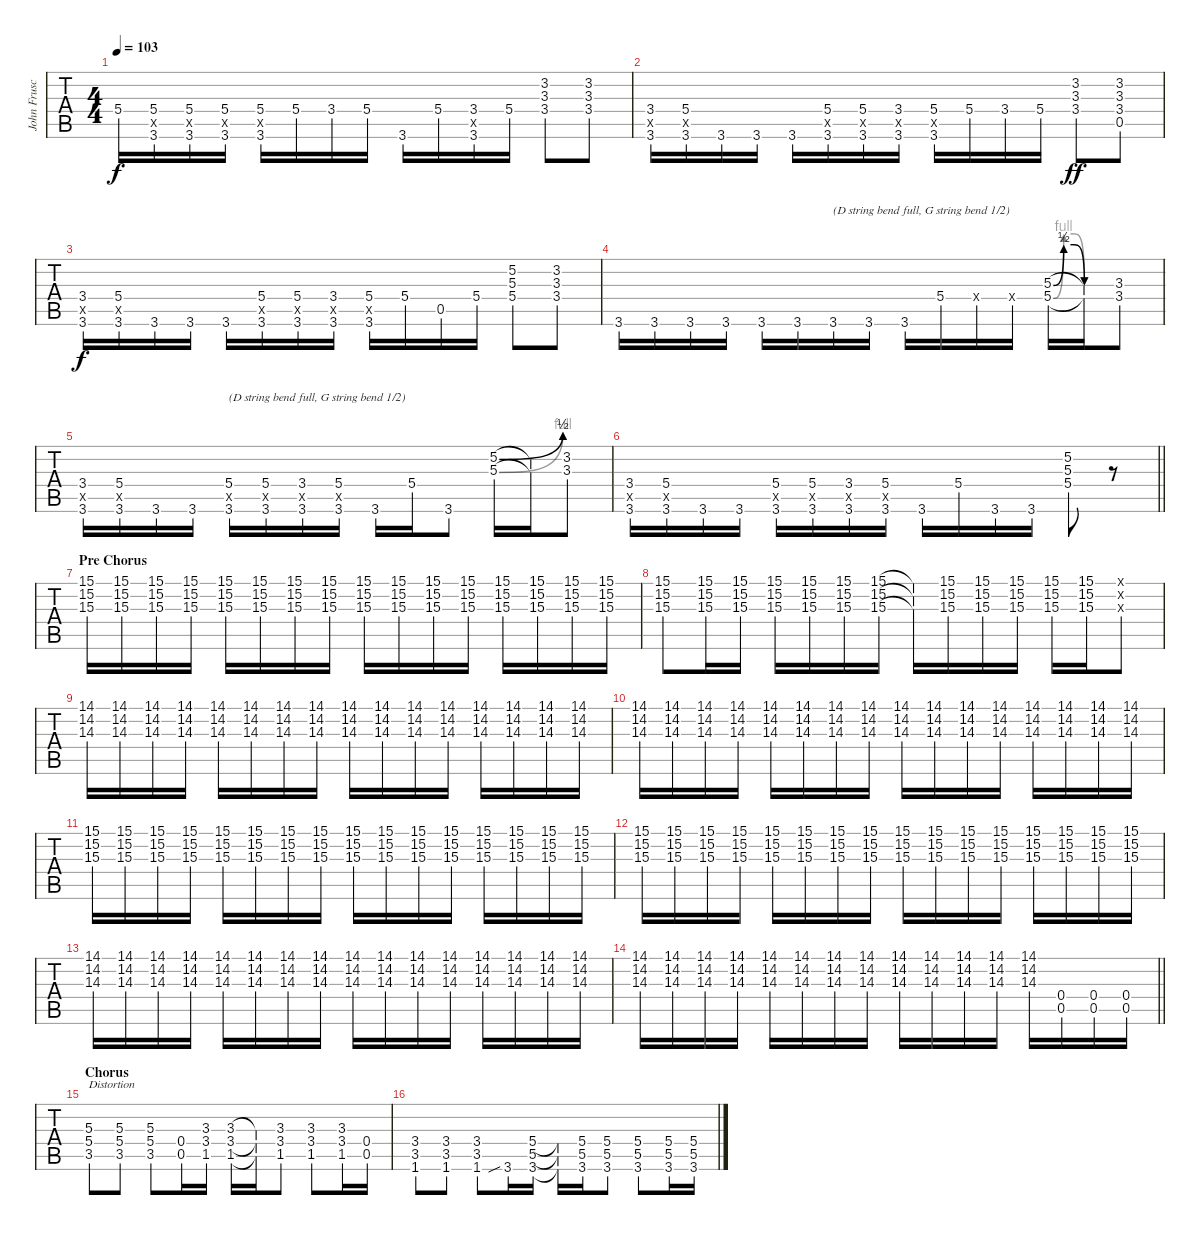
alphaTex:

\track ("John Frusciante (Lead Guitar)" "John Frusc") {instrument electricguitarclean}
\staff {tabs}
\tuning (E4 B3 G3 D3 A2 E2) {hide}
\ts (4 4)
\tempo 103
\clef g2
\ks bb
5.4.16{dy f} (5.4 0.5{x} 3.6{lf 1}).16 (5.4 0.5{x} 3.6{lf 1}).16 (5.4 0.5{x} 3.6{lf 1}).16 (5.4 0.5{x} 3.6{lf 1}).16 5.4.16 3.4.16 5.4.16 3.6{lf 1}.16 5.4.16 (3.4 0.5{x} 3.6{lf 1}).16 5.4.16 (3.2 3.3 3.4).8 (3.2 3.3 3.4).8 |
(3.4 0.5{x} 3.6{lf 1}).16 (5.4 0.5{x} 3.6{lf 1}).16 3.6.16 3.6.16 3.6.16 (5.4 0.5{x} 3.6{lf 1}).16 (5.4 0.5{x} 3.6{lf 1}).16 (3.4 0.5{x} 3.6{lf 1}).16 (5.4 0.5{x} 3.6{lf 1}).16 5.4.16 3.4.16 5.4.16 (3.2{ac} 3.3{ac} 3.4{ac st}).8{dy ff} (3.2{ac} 3.3{ac} 3.4{ac} 0.5{ac}).8 |
(3.4 0.5{x} 3.6{lf 1}).16{dy f} (5.4 0.5{x} 3.6{lf 1}).16 3.6{lf 1}.16 3.6{lf 1}.16 3.6{lf 1}.16 (5.4 0.5{x} 3.6{lf 1}).16 (5.4 0.5{x} 3.6{lf 1}).16 (3.4 0.5{x} 3.6{lf 1}).16 (5.4 0.5{x} 3.6{lf 1}).16 5.4.16 0.5.16 5.4.16 (5.2 5.3 5.4).8 (3.2 3.3 3.4).8 |
3.6.16 3.6.16 3.6.16 3.6.16 3.6.16 3.6.16 3.6.16{txt "(D string bend full, G string bend 1/2)"} 3.6.16 3.6.16 5.4.16 0.4{x}.16 0.4{x}.16 (5.3{be (custom 0 0 10 2 20 2 30 0 60 0)} 5.4{be (custom 0 0 10 4 20 4 30 0 60 0)}).16 (5.3{t} 5.4{t}).16 (3.3 3.4).8 |
(3.4 0.5{x} 3.6{lf 1}).16 (5.4 0.5{x} 3.6{lf 1}).16 3.6{lf 1}.16 3.6{lf 1}.16 (5.4 0.5{x} 3.6{lf 1}).16{txt "(D string bend full, G string bend 1/2)"} (5.4 0.5{x} 3.6{lf 1}).16 (3.4 0.5{x} 3.6{lf 1}).16 (5.4 0.5{x} 3.6{lf 1}).16 3.6{lf 1}.16 5.4.16 3.6{lf 1}.8 (5.2{be (bend 0 0 60 2)} 5.3{be (bend 0 0 60 4)}).16 (5.2{t} 5.3{t}).16 (3.2 3.3).8 |
\barLineRight lightlight
(3.4 0.5{x} 3.6{lf 1}).16 (5.4 0.5{x} 3.6{lf 1}).16 3.6{lf 1}.16 3.6{lf 1}.16 (5.4 0.5{x} 3.6{lf 1}).16 (5.4 0.5{x} 3.6{lf 1}).16 (3.4 0.5{x} 3.6{lf 1}).16 (5.4 0.5{x} 3.6{lf 1}).16 3.6{lf 1}.16 5.4.16 3.6{lf 1}.16 3.6{lf 1}.16 (5.2 5.3 5.4).8 r.8 |
\section ("" "Pre Chorus")
\ks c
(15.1 15.2 15.3).16{ot 8va} (15.1 15.2 15.3).16{ot 8va} (15.1 15.2 15.3).16{ot 8va} (15.1 15.2 15.3).16{ot 8va} (15.1 15.2 15.3).16{ot 8va} (15.1 15.2 15.3).16{ot 8va} (15.1 15.2 15.3).16{ot 8va} (15.1 15.2 15.3).16{ot 8va} (15.1 15.2 15.3).16{ot 8va} (15.1 15.2 15.3).16{ot 8va} (15.1 15.2 15.3).16{ot 8va} (15.1 15.2 15.3).16{ot 8va} (15.1 15.2 15.3).16{ot 8va} (15.1 15.2 15.3).16{ot 8va} (15.1 15.2 15.3).16{ot 8va} (15.1 15.2 15.3).16{ot 8va} |
(15.1 15.2 15.3).8{ot 8va} (15.1 15.2 15.3).16{ot 8va} (15.1 15.2 15.3).16{ot 8va} (15.1 15.2 15.3).16{ot 8va} (15.1 15.2 15.3).16{ot 8va} (15.1 15.2 15.3).16{ot 8va} (15.1 15.2 15.3).16{ot 8va} (15.1{t} 15.2{t} 15.3{t}).16{ot 8va} (15.1 15.2 15.3).16{ot 8va} (15.1 15.2 15.3).16{ot 8va} (15.1 15.2 15.3).16{ot 8va} (15.1 15.2 15.3).16{ot 8va} (15.1 15.2 15.3).16{ot 8va} (0.1{x} 0.2{x} 0.3{x}).8{ot 8va} |
\ks d
(14.1 14.2 14.3).16{ot 8va} (14.1 14.2 14.3).16{ot 8va} (14.1 14.2 14.3).16{ot 8va} (14.1 14.2 14.3).16{ot 8va} (14.1 14.2 14.3).16{ot 8va} (14.1 14.2 14.3).16{ot 8va} (14.1 14.2 14.3).16{ot 8va} (14.1 14.2 14.3).16{ot 8va} (14.1 14.2 14.3).16{ot 8va} (14.1 14.2 14.3).16{ot 8va} (14.1 14.2 14.3).16{ot 8va} (14.1 14.2 14.3).16{ot 8va} (14.1 14.2 14.3).16{ot 8va} (14.1 14.2 14.3).16{ot 8va} (14.1 14.2 14.3).16{ot 8va} (14.1 14.2 14.3).16{ot 8va} |
(14.1 14.2 14.3).16{ot 8va} (14.1 14.2 14.3).16{ot 8va} (14.1 14.2 14.3).16{ot 8va} (14.1 14.2 14.3).16{ot 8va} (14.1 14.2 14.3).16{ot 8va} (14.1 14.2 14.3).16{ot 8va} (14.1 14.2 14.3).16{ot 8va} (14.1 14.2 14.3).16{ot 8va} (14.1 14.2 14.3).16{ot 8va} (14.1 14.2 14.3).16{ot 8va} (14.1 14.2 14.3).16{ot 8va} (14.1 14.2 14.3).16{ot 8va} (14.1 14.2 14.3).16{ot 8va} (14.1 14.2 14.3).16{ot 8va} (14.1 14.2 14.3).16{ot 8va} (14.1 14.2 14.3).16{ot 8va} |
\ks bb
(15.1 15.2 15.3).16{ot 8va} (15.1 15.2 15.3).16{ot 8va} (15.1 15.2 15.3).16{ot 8va} (15.1 15.2 15.3).16{ot 8va} (15.1 15.2 15.3).16{ot 8va} (15.1 15.2 15.3).16{ot 8va} (15.1 15.2 15.3).16{ot 8va} (15.1 15.2 15.3).16{ot 8va} (15.1 15.2 15.3).16{ot 8va} (15.1 15.2 15.3).16{ot 8va} (15.1 15.2 15.3).16{ot 8va} (15.1 15.2 15.3).16{ot 8va} (15.1 15.2 15.3).16{ot 8va} (15.1 15.2 15.3).16{ot 8va} (15.1 15.2 15.3).16{ot 8va} (15.1 15.2 15.3).16{ot 8va} |
(15.1 15.2 15.3).16{ot 8va} (15.1 15.2 15.3).16{ot 8va} (15.1 15.2 15.3).16{ot 8va} (15.1 15.2 15.3).16{ot 8va} (15.1 15.2 15.3).16{ot 8va} (15.1 15.2 15.3).16{ot 8va} (15.1 15.2 15.3).16{ot 8va} (15.1 15.2 15.3).16{ot 8va} (15.1 15.2 15.3).16{ot 8va} (15.1 15.2 15.3).16{ot 8va} (15.1 15.2 15.3).16{ot 8va} (15.1 15.2 15.3).16{ot 8va} (15.1 15.2 15.3).16{ot 8va} (15.1 15.2 15.3).16{ot 8va} (15.1 15.2 15.3).16{ot 8va} (15.1 15.2 15.3).16{ot 8va} |
\ks d
(14.1 14.2 14.3).16{ot 8va} (14.1 14.2 14.3).16{ot 8va} (14.1 14.2 14.3).16{ot 8va} (14.1 14.2 14.3).16{ot 8va} (14.1 14.2 14.3).16{ot 8va} (14.1 14.2 14.3).16{ot 8va} (14.1 14.2 14.3).16{ot 8va} (14.1 14.2 14.3).16{ot 8va} (14.1 14.2 14.3).16{ot 8va} (14.1 14.2 14.3).16{ot 8va} (14.1 14.2 14.3).16{ot 8va} (14.1 14.2 14.3).16{ot 8va} (14.1 14.2 14.3).16{ot 8va} (14.1 14.2 14.3).16{ot 8va} (14.1 14.2 14.3).16{ot 8va} (14.1 14.2 14.3).16{ot 8va} |
\barLineRight lightlight
(14.1 14.2 14.3).16{ot 8va} (14.1 14.2 14.3).16{ot 8va} (14.1 14.2 14.3).16{ot 8va} (14.1 14.2 14.3).16{ot 8va} (14.1 14.2 14.3).16{ot 8va} (14.1 14.2 14.3).16{ot 8va} (14.1 14.2 14.3).16{ot 8va} (14.1 14.2 14.3).16{ot 8va} (14.1 14.2 14.3).16{ot 8va} (14.1 14.2 14.3).16{ot 8va} (14.1 14.2 14.3).16{ot 8va} (14.1 14.2 14.3).16{ot 8va} (14.1 14.2 14.3).16{ot 8va} (0.4 0.5).16{ot 8va} (0.4 0.5).16{ot 8va} (0.4 0.5).16{ot 8va} |
\section ("" "Chorus")
\ks bb
(5.3 5.4 3.5).8{txt "Distortion" instrument electricguitarclean} (5.3 5.4 3.5).8 (5.3 5.4 3.5).8 (0.4 0.5).16 (3.3 3.4 1.5).16 (3.3 3.4 1.5).16 (3.3{t} 3.4{t} 1.5{t}).16 (3.3 3.4 1.5).8 (3.3 3.4 1.5).8 (3.3 3.4 1.5).16 (0.4 0.5).16 |
(3.4 3.5 1.6).8 (3.4 3.5 1.6).8 (3.4 3.5 1.6).8 3.6{sib}.16 (5.4 5.5 3.6).16 (5.4{t} 5.5{t} 3.6{t}).16 (5.4 5.5 3.6).16 (5.4 5.5 3.6).8 (5.4 5.5 3.6).8 (5.4 5.5 3.6).16 (5.4 5.5 3.6).16
